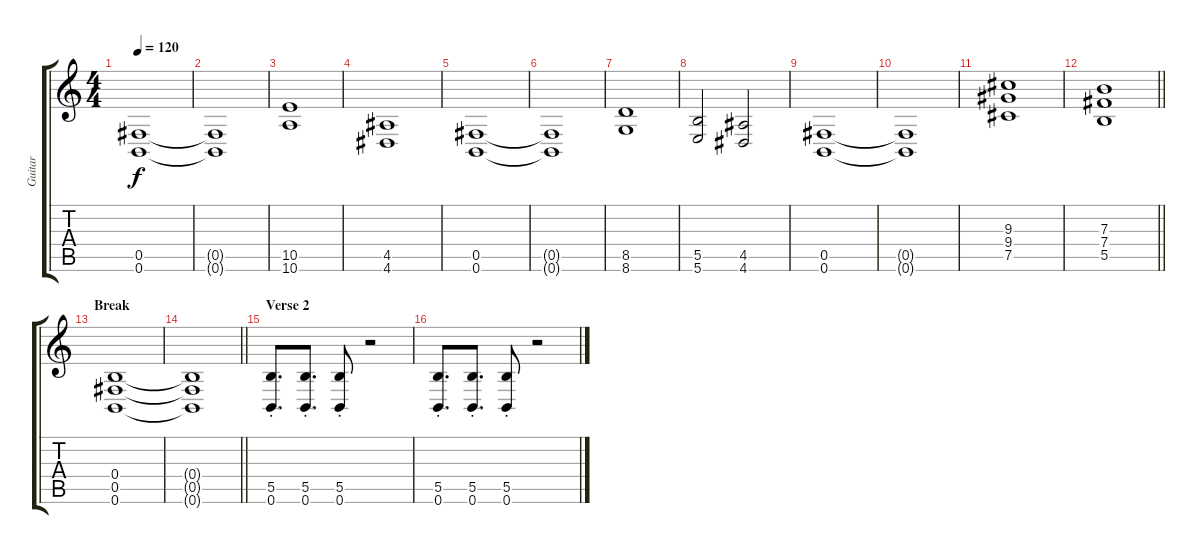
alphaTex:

\track ("Guitar" "Guitar") {instrument distortionguitar bank 255}
\staff {score tabs}
\tuning (Db4 Ab3 E3 B2 Gb2 B1) {hide}
\ts (4 4)
\tempo 120
\clef g2
\ks c
(0.5 0.6).1{dy f} |
(0.5{t} 0.6{t}).1 |
(10.5 10.6).1 |
(4.5 4.6).1 |
(0.5 0.6).1 |
(0.5{t} 0.6{t}).1 |
(8.5 8.6).1 |
(5.5 5.6).2 (4.5 4.6).2 |
(0.5 0.6).1 |
(0.5{t} 0.6{t}).1 |
(9.3 9.4 7.5).1 |
\barLineRight lightlight
(7.3 7.4 5.5).1 |
\section ("" "Break")
(0.4 0.5 0.6).1 |
\barLineRight lightlight
(0.4{t} 0.5{t} 0.6{t}).1 |
\section ("" "Verse 2")
(5.5{st} 0.6).8{d} (5.5{st} 0.6).8{d} (5.5{st} 0.6).8 r.2 |
(5.5{st} 0.6).8{d} (5.5{st} 0.6).8{d} (5.5{st} 0.6).8 r.2
